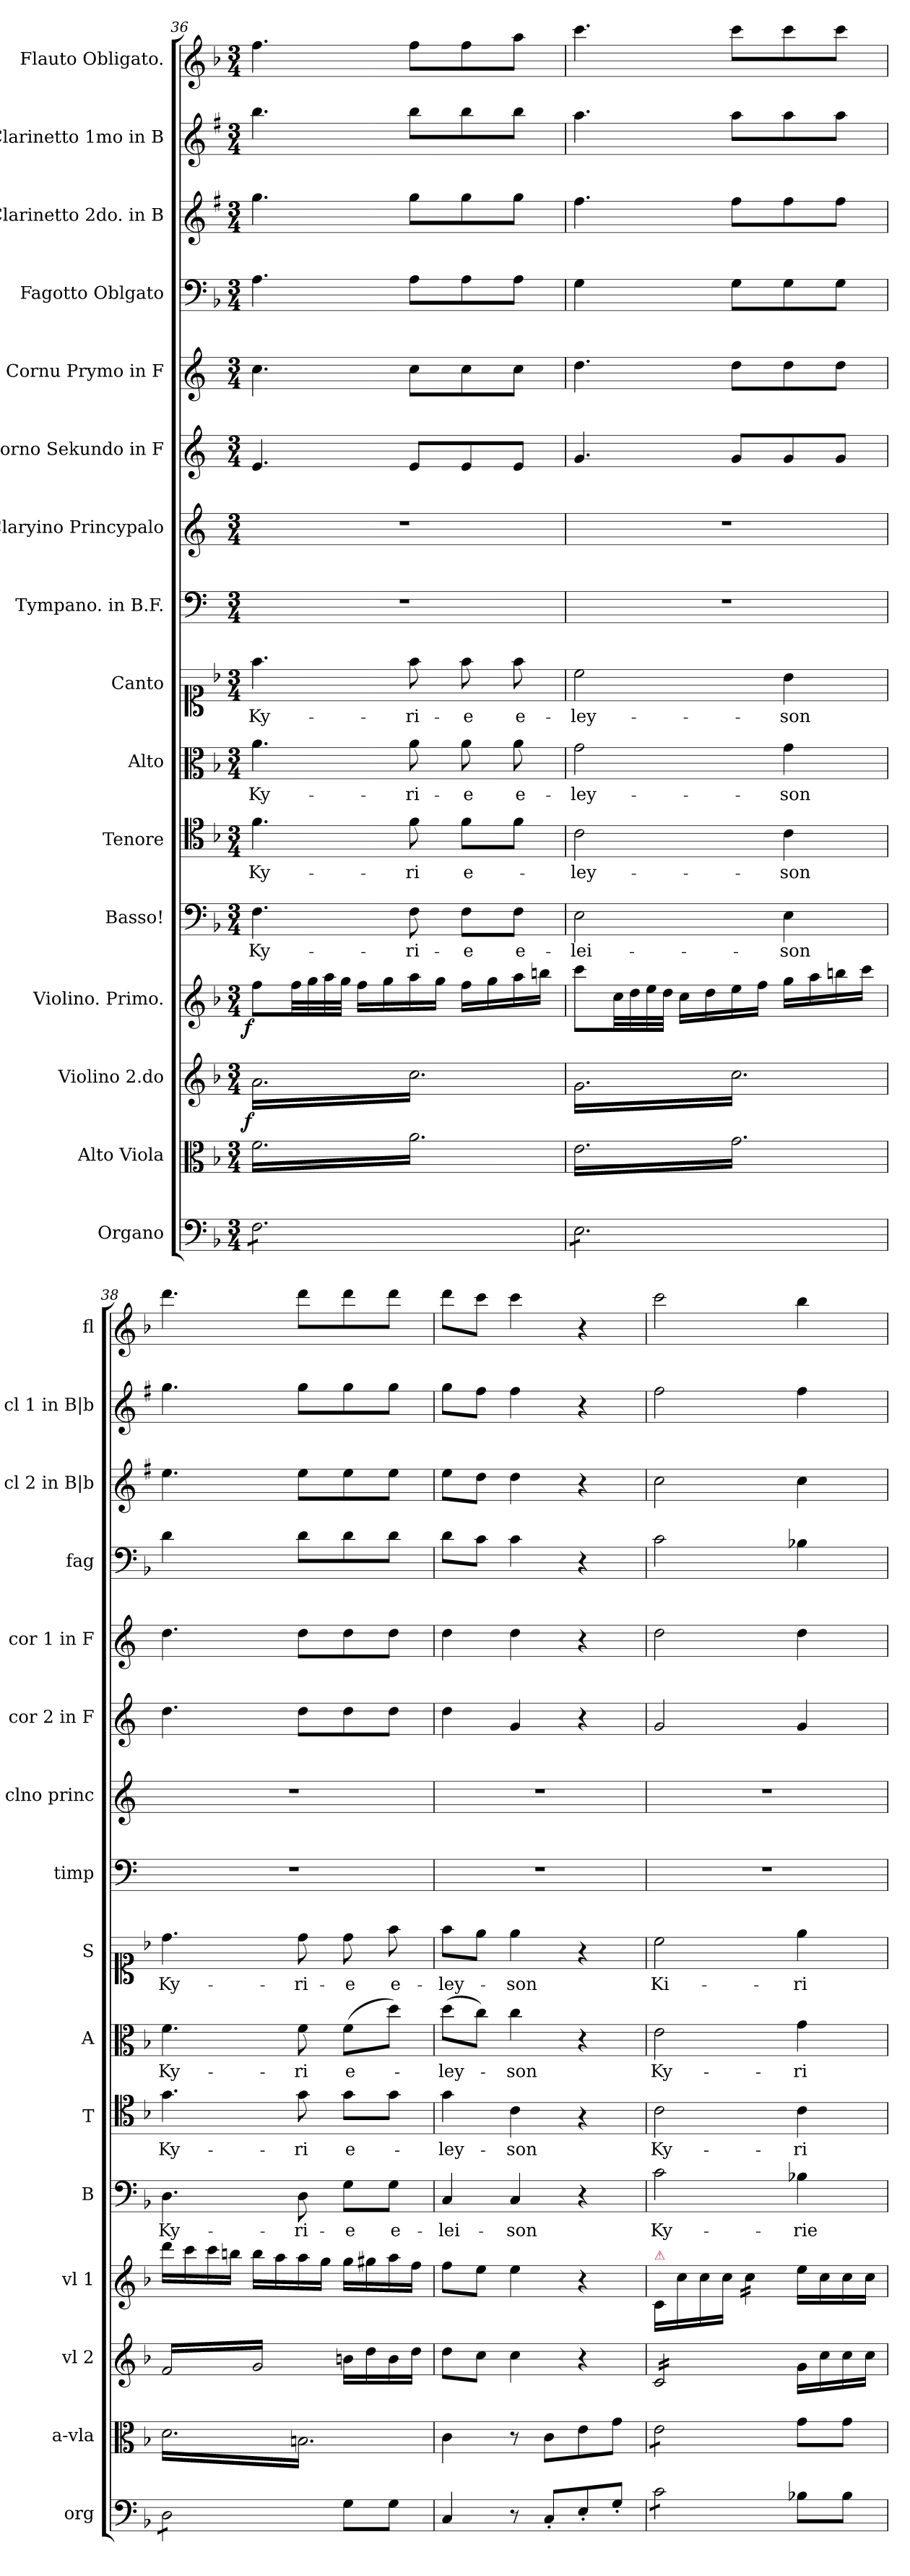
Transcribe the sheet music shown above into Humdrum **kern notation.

**kern	**kern	**dynam	**kern	**dynam	**kern	**dynam	**kern	**text	**kern	**text	**kern	**text	**kern	**text	**kern	**kern	**kern	**kern	**kern	**dynam	**kern	**dynam	**kern	**dynam	**kern
*part16	*part15	*part15	*part14	*part14	*part13	*part13	*part12	*part12	*part11	*part11	*part10	*part10	*part9	*part9	*part8	*part7	*part6	*part5	*part4	*part4	*part3	*part3	*part2	*part2	*part1
*staff16	*staff15	*staff15	*staff14	*staff14	*staff13	*staff13	*staff12	*staff12	*staff11	*staff11	*staff10	*staff10	*staff9	*staff9	*staff8	*staff7	*staff6	*staff5	*staff4	*staff4	*staff3	*staff3	*staff2	*staff2	*staff1
*I"Organo	*I"Alto Viola	*	*I"Violino 2.do	*	*I"Violino. Primo.	*	*I"Basso!	*	*I"Tenore	*	*I"Alto	*	*I"Canto	*	*I"Tympano. in B.F.	*I"Claryino Princypalo	*I"Corno Sekundo in F	*I"Cornu Prymo in F	*I"Fagotto Oblgato	*	*I"Clarinetto 2do. in B	*	*I"Clarinetto 1mo in B	*	*I"Flauto Obligato.
*I'org	*I'a-vla	*	*I'vl 2	*	*I'vl 1	*	*I'B	*	*I'T	*	*I'A	*	*I'S	*	*I'timp	*I'clno princ	*I'cor 2 in F	*I'cor 1 in F	*I'fag	*	*I'cl 2 in B|b	*	*I'cl 1 in B|b	*	*I'fl
*clefF4	*clefC3	*	*clefG2	*	*clefG2	*	*clefF4	*	*clefC4	*	*clefC3	*	*clefC1	*	*clefF4	*clefG2	*clefG2	*clefG2	*clefF4	*	*clefG2	*	*clefG2	*	*clefG2
*	*	*	*	*	*	*	*	*	*	*	*	*	*	*	*ITrd1c2	*ITrd1c2	*ITrd4c7	*ITrd4c7	*	*	*ITrd1c2	*	*ITrd1c2	*	*
*k[b-]	*k[b-]	*	*k[b-]	*	*k[b-]	*	*k[b-]	*	*k[b-]	*	*k[b-]	*	*k[b-]	*	*k[b-e-]	*k[b-e-]	*k[b-]	*k[b-]	*k[b-]	*	*k[b-]	*	*k[b-]	*	*k[b-]
*F:	*F:	*	*F:	*	*F:	*	*F:	*	*F:	*	*F:	*	*F:	*	*	*	*F:	*F:	*F:	*	*F:	*	*F:	*	*F:
*M3/4	*M3/4	*	*M3/4	*	*M3/4	*	*M3/4	*	*M3/4	*	*M3/4	*	*M3/4	*	*M3/4	*M3/4	*M3/4	*M3/4	*M3/4	*	*M3/4	*	*M3/4	*	*M3/4
=36	=36	=36	=36	=36	=36	=36	=36	=36	=36	=36	=36	=36	=36	=36	=36	=36	=36	=36	=36	=36	=36	=36	=36	=36	=36
!	!	!LO:DY:rj	!	!LO:DY:rj	!	!LO:DY:b:rj	!	!	!	!	!	!LO:LY:color=darkblue	!	!	!	!	!	!	!	!	!	!LO:DY:rj	!	!	!
*tremolo	*	*	*	*	*	*	*	*	*	*	*	*	*	*	*	*	*	*	*	*	*	*	*	*	*
*	*tremolo	*	*	*	*	*	*	*	*	*	*	*	*	*	*	*	*	*	*	*	*	*	*	*	*
*	*	*	*tremolo	*	*	*	*	*	*	*	*	*	*	*	*	*	*	*	*	*	*	*	*	*	*
8F\L	16f\LL	f&colon;	16a\LL	f	8ff\L	f	4.F\	Ky-	4.f\	Ky-	4.a\	Ky-	4.ff\	Ky-	2.r	2.r	4.A/	4.f\	4.A\	for&colon;	4.ff\	for	4.aa\	.	4.ff\
.	16a\	.	16cc\	.	.	.	.	.	.	.	.	.	.	.	.	.	.	.	.	.	.	.	.	.	.
8F\	16f\	.	16a\	.	32ff\LL	.	.	.	.	.	.	.	.	.	.	.	.	.	.	.	.	.	.	.	.
.	.	.	.	.	32gg\	.	.	.	.	.	.	.	.	.	.	.	.	.	.	.	.	.	.	.	.
.	16a\	.	16cc\	.	32aa\	.	.	.	.	.	.	.	.	.	.	.	.	.	.	.	.	.	.	.	.
.	.	.	.	.	32gg\JJJ	.	.	.	.	.	.	.	.	.	.	.	.	.	.	.	.	.	.	.	.
8F\	16f\	.	16a\	.	16ff\LL	.	.	.	.	.	.	.	.	.	.	.	.	.	.	.	.	.	.	.	.
.	16a\	.	16cc\	.	16gg\	.	.	.	.	.	.	.	.	.	.	.	.	.	.	.	.	.	.	.	.
!	!	!	!	!	!	!	!	!	!	!	!	!LO:LY:color=darkblue	!	!	!	!	!	!	!	!	!	!	!	!	!
8F\	16f\	.	16a\	.	16aa\	.	8F\	-ri-	8f\	-ri	8a\	-ri-	8ff\	-ri-	.	.	8A/L	8f\L	8A\L	.	8ff\L	.	8aa\L	for.	8ff\L
.	16a\	.	16cc\	.	16gg\JJ	.	.	.	.	.	.	.	.	.	.	.	.	.	.	.	.	.	.	.	.
!	!	!	!	!	!	!	!	!	!	!	!	!LO:LY:color=darkblue	!	!	!	!	!	!	!	!	!	!	!	!	!
8F\	16f\	.	16a\	.	16ff\LL	.	8F\L	-e	8f\L	e-	8a\	-e	8ff\	-e	.	.	8A/	8f\	8A\	.	8ff\	.	8aa\	.	8ff\
.	16a\	.	16cc\	.	16gg\	.	.	.	.	.	.	.	.	.	.	.	.	.	.	.	.	.	.	.	.
!	!	!	!	!	!	!	!	!	!	!	!	!LO:LY:color=darkblue	!	!	!	!	!	!	!	!	!	!	!	!	!
8F\J	16f\	.	16a\	.	16aa\	.	8F\J	e-	8f\J	.	8a\	e-	8ff\	e-	.	.	8A/J	8f\J	8A\J	.	8ff\J	.	8aa\J	.	8aa\J
.	16a\JJ	.	16cc\JJ	.	16bbn\JJ	.	.	.	.	.	.	.	.	.	.	.	.	.	.	.	.	.	.	.	.
=37	=37	=37	=37	=37	=37	=37	=37	=37	=37	=37	=37	=37	=37	=37	=37	=37	=37	=37	=37	=37	=37	=37	=37	=37	=37
!	!	!	!	!	!	!	!	!	!	!	!	!LO:LY:color=darkblue	!	!	!	!	!	!	!LO:N:vis=4	!	!	!	!	!	!
8E\L	16e\LL	.	16g\LL	.	8ccc\L	.	2E\	-lei-	2c\	-ley-	2g\	-ley-	2cc\	-ley-	2.r	2.r	4.c/	4.g\	4.G\	.	4.ee\	.	4.gg\	.	4.ccc\
.	16g\	.	16cc\	.	.	.	.	.	.	.	.	.	.	.	.	.	.	.	.	.	.	.	.	.	.
8E\	16e\	.	16g\	.	32cc\LL	.	.	.	.	.	.	.	.	.	.	.	.	.	.	.	.	.	.	.	.
.	.	.	.	.	32dd\	.	.	.	.	.	.	.	.	.	.	.	.	.	.	.	.	.	.	.	.
.	16g\	.	16cc\	.	32ee\	.	.	.	.	.	.	.	.	.	.	.	.	.	.	.	.	.	.	.	.
.	.	.	.	.	32dd\JJJ	.	.	.	.	.	.	.	.	.	.	.	.	.	.	.	.	.	.	.	.
8E\	16e\	.	16g\	.	16cc\LL	.	.	.	.	.	.	.	.	.	.	.	.	.	.	.	.	.	.	.	.
.	16g\	.	16cc\	.	16dd\	.	.	.	.	.	.	.	.	.	.	.	.	.	.	.	.	.	.	.	.
8E\	16e\	.	16g\	.	16ee\	.	.	.	.	.	.	.	.	.	.	.	8c/L	8g\L	8G\L	.	8ee\L	.	8gg\L	.	8ccc\L
.	16g\	.	16cc\	.	16ff\JJ	.	.	.	.	.	.	.	.	.	.	.	.	.	.	.	.	.	.	.	.
!	!	!	!	!	!	!	!	!	!	!	!	!LO:LY:color=darkblue	!	!	!	!	!	!	!	!	!	!	!	!	!
8E\	16e\	.	16g\	.	16gg\LL	.	4E\	-son	4c\	-son	4g\	-son	4b-\	-son	.	.	8c/	8g\	8G\	.	8ee\	.	8gg\	.	8ccc\
.	16g\	.	16cc\	.	16aa\	.	.	.	.	.	.	.	.	.	.	.	.	.	.	.	.	.	.	.	.
8E\J	16e\	.	16g\	.	16bbn\	.	.	.	.	.	.	.	.	.	.	.	8c/J	8g\J	8G\J	.	8ee\J	.	8gg\J	.	8ccc\J
.	16g\JJ	.	16cc\JJ	.	16ccc\JJ	.	.	.	.	.	.	.	.	.	.	.	.	.	.	.	.	.	.	.	.
=38	=38	=38	=38	=38	=38	=38	=38	=38	=38	=38	=38	=38	=38	=38	=38	=38	=38	=38	=38	=38	=38	=38	=38	=38	=38
!	!	!	!	!	!	!	!	!LO:LY:i	!	!	!	!LO:LY:color=darkblue	!	!	!	!	!	!	!LO:N:vis=4	!	!	!	!	!	!
8D\L	16d\LL	.	16f/LL	.	16ddd\LL	.	4.D\	Ky-	4.g\	Ky-	4.f\	Ky-	4.dd\	Ky-	2.r	2.r	4.g\	4.g\	4.d\	.	4.dd\	.	4.ff\	.	4.ddd\
.	16Bn\	.	16g/	.	16ccc\	.	.	.	.	.	.	.	.	.	.	.	.	.	.	.	.	.	.	.	.
8D\	16d\	.	16f/	.	16ccc\	.	.	.	.	.	.	.	.	.	.	.	.	.	.	.	.	.	.	.	.
.	16Bn\	.	16g/	.	16bbn\JJ	.	.	.	.	.	.	.	.	.	.	.	.	.	.	.	.	.	.	.	.
8D\	16d\	.	16f/	.	16bb\LL	.	.	.	.	.	.	.	.	.	.	.	.	.	.	.	.	.	.	.	.
.	16Bn\	.	16g/	.	16aa\	.	.	.	.	.	.	.	.	.	.	.	.	.	.	.	.	.	.	.	.
!	!	!	!	!	!	!	!	!LO:LY:i	!	!	!	!LO:LY:color=darkblue	!	!	!	!	!	!	!	!	!	!	!	!	!
8D\J	16d\	.	16f/	.	16aa\	.	8D\	-ri-	8g\	-ri	8f\	-ri	8dd\	-ri-	.	.	8g\L	8g\L	8d\L	.	8dd\L	.	8ff\L	.	8ddd\L
*Xtremolo	*	*	*	*	*	*	*	*	*	*	*	*	*	*	*	*	*	*	*	*	*	*	*	*	*
.	16Bn\	.	16g/JJ	.	16gg\JJ	.	.	.	.	.	.	.	.	.	.	.	.	.	.	.	.	.	.	.	.
*	*	*	*Xtremolo	*	*	*	*	*	*	*	*	*	*	*	*	*	*	*	*	*	*	*	*	*	*
!	!	!	!	!	!	!	!	!LO:LY:i	!	!	!	!LO:LY:color=darkblue	!	!	!	!	!	!	!	!	!	!	!	!	!
8G\L	16d\	.	16bn\LL	.	16gg\LL	.	8G\L	-e	8g\L	e-	(8f\L	e-	8dd\	-e	.	.	8g\	8g\	8d\	.	8dd\	.	8ff\	.	8ddd\
.	16Bn\	.	16dd\	.	16gg#X\	.	.	.	.	.	.	.	.	.	.	.	.	.	.	.	.	.	.	.	.
!	!	!	!	!	!	!	!	!LO:LY:i	!	!	!	!	!	!	!	!	!	!	!	!	!	!	!	!	!
8G\J	16d\	.	16b\	.	16aa\	.	8G\J	e-	8g\J	.	8dd\J)	.	8ff\	e-	.	.	8g\J	8g\J	8d\J	.	8dd\J	.	8ff\J	.	8ddd\J
.	16Bn\JJ	.	16dd\JJ	.	16ff\JJ	.	.	.	.	.	.	.	.	.	.	.	.	.	.	.	.	.	.	.	.
*	*Xtremolo	*	*	*	*	*	*	*	*	*	*	*	*	*	*	*	*	*	*	*	*	*	*	*	*
=39	=39	=39	=39	=39	=39	=39	=39	=39	=39	=39	=39	=39	=39	=39	=39	=39	=39	=39	=39	=39	=39	=39	=39	=39	=39
!	!	!	!	!	!	!	!	!LO:LY:i	!	!	!	!LO:LY:color=darkblue	!	!	!	!	!	!	!	!	!	!	!	!	!
4C/	4c\	.	8dd\L	.	8ff\L	.	4C/	-lei-	4g\	-ley-	(8dd\L	-ley-	8ff\L	-ley-	2.r	2.r	4g\	4g\	8d\L	.	8dd\L	.	8ff\L	.	8ddd\L
.	.	.	.	.	.	.	.	.	.	.	.	.	.	.	.	.	.	.	.	.	.	.	.	.	.
.	.	.	8cc\J	.	8ee\J	.	.	.	.	.	8cc\J)	.	8ee\J	.	.	.	.	.	8c\J	.	8cc\J	.	8ee\J	.	8ccc\J
.	.	.	.	.	.	.	.	.	.	.	.	.	.	.	.	.	.	.	.	.	.	.	.	.	.
!	!	!	!	!	!	!	!	!LO:LY:i	!	!	!	!LO:LY:color=darkblue	!	!	!	!	!	!	!	!	!	!	!	!	!
8r	8r	.	4cc\	.	4ee\	.	4C/	-son	4c\	-son	4cc\	-son	4ee\	-son	.	.	4c/	4g\	4c\	.	4cc\	.	4ee\	.	4ccc\
.	.	.	.	.	.	.	.	.	.	.	.	.	.	.	.	.	.	.	.	.	.	.	.	.	.
8C'/L	8c\L	.	.	.	.	.	.	.	.	.	.	.	.	.	.	.	.	.	.	.	.	.	.	.	.
8E'/	8e\	.	4r	.	4r	.	4r	.	4r	.	4r	.	4r	.	.	.	4r	4r	4r	.	4r	.	4r	.	4r
8G'/J	8g\J	.	.	.	.	.	.	.	.	.	.	.	.	.	.	.	.	.	.	.	.	.	.	.	.
=40	=40	=40	=40	=40	=40	=40	=40	=40	=40	=40	=40	=40	=40	=40	=40	=40	=40	=40	=40	=40	=40	=40	=40	=40	=40
!	!	!	!	!	!LO:TX:a:color=crimson:t=⚠	!	!	!	!	!	!	!	!	!	!	!	!	!	!	!	!	!	!	!	!
!	!	!	!	!	!	!	!	!	!	!	!	!LO:LY:color=darkblue	!	!	!	!	!	!	!	!	!	!	!	!	!
*tremolo	*	*	*	*	*	*	*	*	*	*	*	*	*	*	*	*	*	*	*	*	*	*	*	*	*
*	*tremolo	*	*	*	*	*	*	*	*	*	*	*	*	*	*	*	*	*	*	*	*	*	*	*	*
*	*	*	*tremolo	*	*	*	*	*	*	*	*	*	*	*	*	*	*	*	*	*	*	*	*	*	*
8c\L	8e\L	.	16c/LL	.	16c/LL	.	2c\	Ky-	2c\	Ky-	2e\	Ky-	2cc\	Ki-	2.r	2.r	2c/	2g\	2c\	.	2b-\	.	2ee\	.	2ccc\
.	.	.	16c/	.	16cc\	.	.	.	.	.	.	.	.	.	.	.	.	.	.	.	.	.	.	.	.
8c\	8e\	.	16c/	.	16cc\	.	.	.	.	.	.	.	.	.	.	.	.	.	.	.	.	.	.	.	.
.	.	.	16c/	.	16cc\JJ	.	.	.	.	.	.	.	.	.	.	.	.	.	.	.	.	.	.	.	.
*	*	*	*	*	*tremolo	*	*	*	*	*	*	*	*	*	*	*	*	*	*	*	*	*	*	*	*
8c\	8e\	.	16c/	.	16cc\LL	.	.	.	.	.	.	.	.	.	.	.	.	.	.	.	.	.	.	.	.
.	.	.	16c/	.	16cc\	.	.	.	.	.	.	.	.	.	.	.	.	.	.	.	.	.	.	.	.
8c\J	8e\J	.	16c/	.	16cc\	.	.	.	.	.	.	.	.	.	.	.	.	.	.	.	.	.	.	.	.
*	*Xtremolo	*	*	*	*	*	*	*	*	*	*	*	*	*	*	*	*	*	*	*	*	*	*	*	*
*Xtremolo	*	*	*	*	*	*	*	*	*	*	*	*	*	*	*	*	*	*	*	*	*	*	*	*	*
.	.	.	16c/JJ	.	16cc\JJ	.	.	.	.	.	.	.	.	.	.	.	.	.	.	.	.	.	.	.	.
*	*	*	*	*	*Xtremolo	*	*	*	*	*	*	*	*	*	*	*	*	*	*	*	*	*	*	*	*
*	*	*	*Xtremolo	*	*	*	*	*	*	*	*	*	*	*	*	*	*	*	*	*	*	*	*	*	*
!	!	!	!	!	!	!	!	!	!	!	!	!LO:LY:color=darkblue	!	!	!	!	!	!	!	!	!	!	!	!	!
8B-X\L	8g\L	.	16g\LL	.	16ee\LL	.	4B-X\	-rie	4c\	-ri	4g\	-ri	4ee\	-ri-	.	.	4c/	4g\	4B-X\	.	4b-\	.	4ee\	.	4bb-\
.	.	.	16cc\	.	16cc\	.	.	.	.	.	.	.	.	.	.	.	.	.	.	.	.	.	.	.	.
8B-\J	8g\J	.	16cc\	.	16cc\	.	.	.	.	.	.	.	.	.	.	.	.	.	.	.	.	.	.	.	.
.	.	.	16cc\JJ	.	16cc\JJ	.	.	.	.	.	.	.	.	.	.	.	.	.	.	.	.	.	.	.	.
=	=	=	=	=	=	=	=	=	=	=	=	=	=	=	=	=	=	=	=	=	=	=	=	=	=
*-	*-	*-	*-	*-	*-	*-	*-	*-	*-	*-	*-	*-	*-	*-	*-	*-	*-	*-	*-	*-	*-	*-	*-	*-	*-
